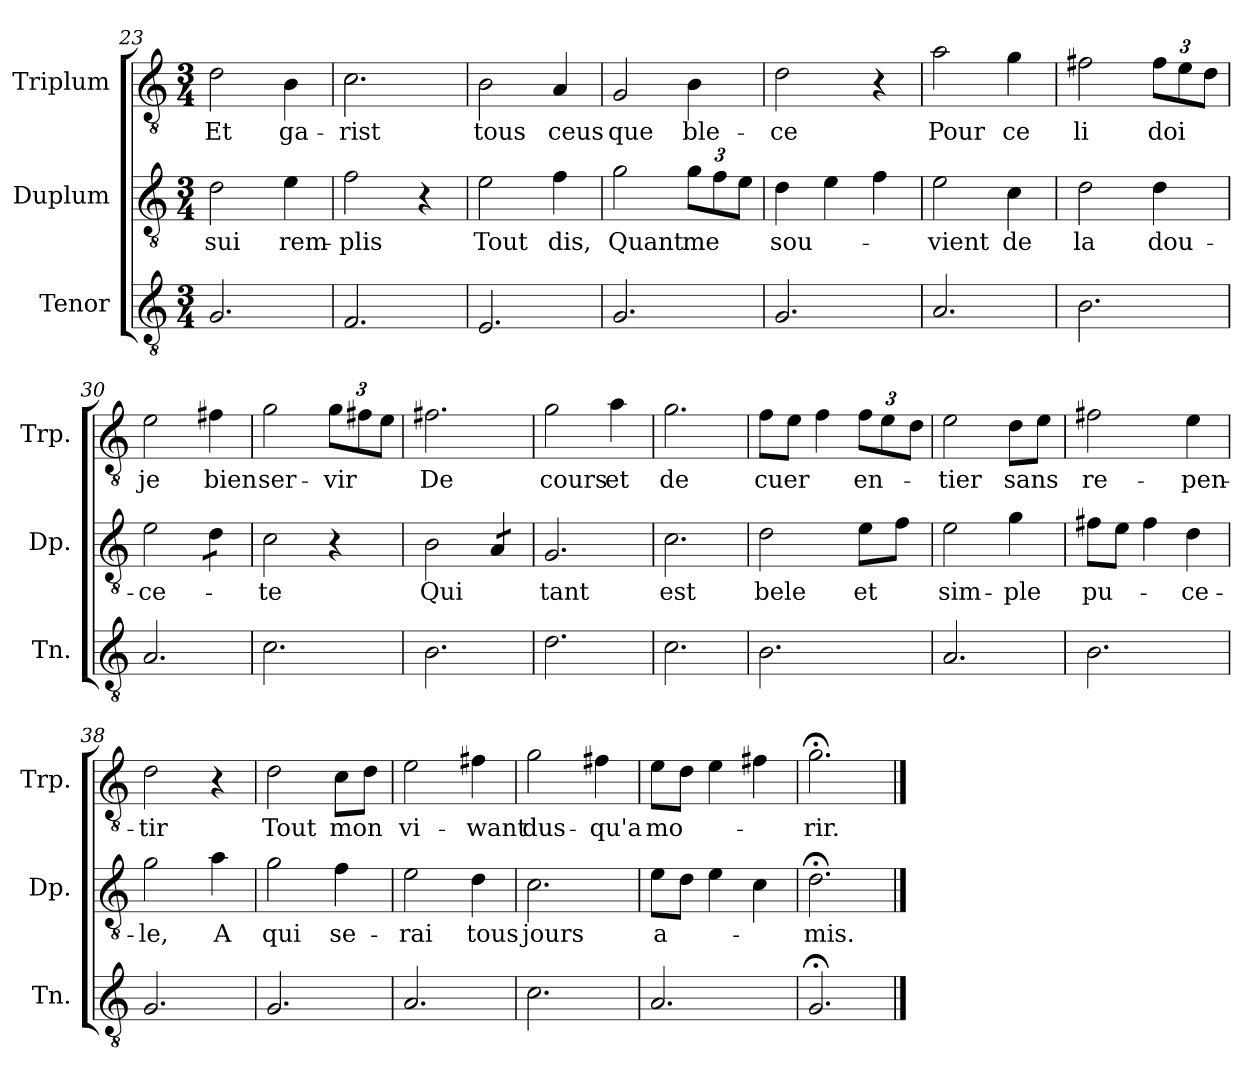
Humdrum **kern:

**kern	**kern	**text	**kern	**text
*part3	*part2	*part2	*part1	*part1
*staff3	*staff2	*staff2	*staff1	*staff1
*I"Tenor	*I"Duplum	*	*I"Triplum	*
*I'Tn.	*I'Dp.	*	*I'Trp.	*
*clefGv2	*clefGv2	*	*clefGv2	*
*k[]	*k[]	*	*k[]	*
*M3/4	*M3/4	*	*M3/4	*
=23	=23	=23	=23	=23
!	!	!LO:LY:b	!	!LO:LY:b
2.G/	2d\	sui	2d\	Et
!	!	!LO:LY:b	!	!LO:LY:b
.	4e\	rem-	4B\	ga-
=24	=24	=24	=24	=24
!	!	!LO:LY:b	!	!LO:LY:b
2.F/	2f\	-plis	2.c\	-rist
.	4r	.	.	.
=25	=25	=25	=25	=25
!	!	!LO:LY:b	!	!LO:LY:b
2.E/	2e\	Tout	2B\	tous
!	!	!LO:LY:b	!	!LO:LY:b
.	4f\	dis,	4A/	ceus
=26	=26	=26	=26	=26
!	!	!LO:LY:b	!	!LO:LY:b
2.G/	2g\	Quant	2G/	que
*	*Xbrackettup	*	*	*
!	!	!LO:LY:b	!	!LO:LY:b
.	12g\L	me	4B\	ble-
.	12f\	.	.	.
.	12e\J	.	.	.
=27	=27	=27	=27	=27
!	!	!LO:LY:b	!	!LO:LY:b
2.G/	4d\	sou-	2d\	-ce
.	4e\	.	.	.
.	4f\	.	4r	.
=28	=28	=28	=28	=28
!	!	!LO:LY:b	!	!LO:LY:b
2.A/	2e\	-vient	2a\	Pour
!	!	!LO:LY:b	!	!LO:LY:b
.	4c\	de	4g\	ce
!!LO:LB:g=z
=29	=29	=29	=29	=29
!	!	!LO:LY:b	!	!LO:LY:b
2.B\	2d\	la	2f#i\	li
!	!	!LO:LY:b	!	!
*	*	*	*Xbrackettup	*
!	!	!	!	!LO:LY:b
.	4d\	dou-	12f#i\L	doi
.	.	.	12e\	.
.	.	.	12d\J	.
=30	=30	=30	=30	=30
!	!	!LO:LY:b	!	!LO:LY:b
2.A/	2e\	-ce-	2e\	je
!	!	!	!	!LO:LY:b
*	*tremolo	*	*	*
.	8d\L	.	4f#i\	bien
.	8d\J	.	.	.
*	*Xtremolo	*	*	*
=31	=31	=31	=31	=31
!	!	!LO:LY:b	!	!LO:LY:b
2.c\	2c\	-te	2g\	ser-
!	!	!	!	!LO:LY:b
.	4r	.	12g\L	-vir
.	.	.	12f#i\	.
.	.	.	12e\J	.
=32	=32	=32	=32	=32
!	!	!LO:LY:b	!	!LO:LY:b
2.B\	2B\	Qui	2.f#i\	De
*	*tremolo	*	*	*
.	8A/L	.	.	.
.	8A/J	.	.	.
*	*Xtremolo	*	*	*
=33	=33	=33	=33	=33
!	!	!LO:LY:b	!	!LO:LY:b
2.d\	2.G/	tant	2g\	cours
!	!	!	!	!LO:LY:b
.	.	.	4a\	et
=34	=34	=34	=34	=34
!	!	!LO:LY:b	!	!LO:LY:b
2.c\	2.c\	est	2.g\	de
=35	=35	=35	=35	=35
!	!	!LO:LY:b	!	!LO:LY:b
2.B\	2d\	bele	8f\L	cuer
.	.	.	8e\J	.
.	.	.	4f\	.
!	!	!LO:LY:b	!	!LO:LY:b
.	8e\L	et	12f\L	en-
.	.	.	12e\	.
.	8f\J	.	.	.
.	.	.	12d\J	.
=36	=36	=36	=36	=36
!	!	!LO:LY:b	!	!LO:LY:b
2.A/	2e\	sim-	2e\	-tier
!	!	!LO:LY:b	!	!LO:LY:b
.	4g\	-ple	8d\L	sans
.	.	.	8e\J	.
=37	=37	=37	=37	=37
!	!	!LO:LY:b	!	!LO:LY:b
2.B\	8f#i\L	pu-	2f#X\	re-
.	8e\J	.	.	.
.	4f#i\	.	.	.
!	!	!LO:LY:b	!	!LO:LY:b
.	4d\	-ce-	4e\	-pen-
!!LO:LB:g=z
=38	=38	=38	=38	=38
!	!	!LO:LY:b	!	!LO:LY:b
2.G/	2g\	-le,	2d\	-tir
!	!	!LO:LY:b	!	!
.	4a\	A	4r	.
=39	=39	=39	=39	=39
!	!	!LO:LY:b	!	!LO:LY:b
2.G/	2g\	qui	2d\	Tout
!	!	!LO:LY:b	!	!LO:LY:b
.	4f\	se-	8c\L	mon
.	.	.	8d\J	.
=40	=40	=40	=40	=40
!	!	!LO:LY:b	!	!LO:LY:b
2.A/	2e\	-rai	2e\	vi-
!	!	!LO:LY:b	!	!LO:LY:b
.	4d\	tous	4f#X\	-want
=41	=41	=41	=41	=41
!	!	!LO:LY:b	!	!LO:LY:b
2.c\	2.c\	jours	2g\	dus-
!	!	!	!	!LO:LY:b
.	.	.	4f#X\	-qu'a
=42	=42	=42	=42	=42
!	!	!LO:LY:b	!	!LO:LY:b
2.A/	8e\L	a-	8e\L	mo-
.	8d\J	.	8d\J	.
.	4e\	.	4e\	.
.	4c\	.	4f#X\	.
=43	=43	=43	=43	=43
!	!	!LO:LY:b	!	!LO:LY:b
2.G;</	2.d;<\	-mis.	2.g;<\	-rir.
==	==	==	==	==
*-	*-	*-	*-	*-
